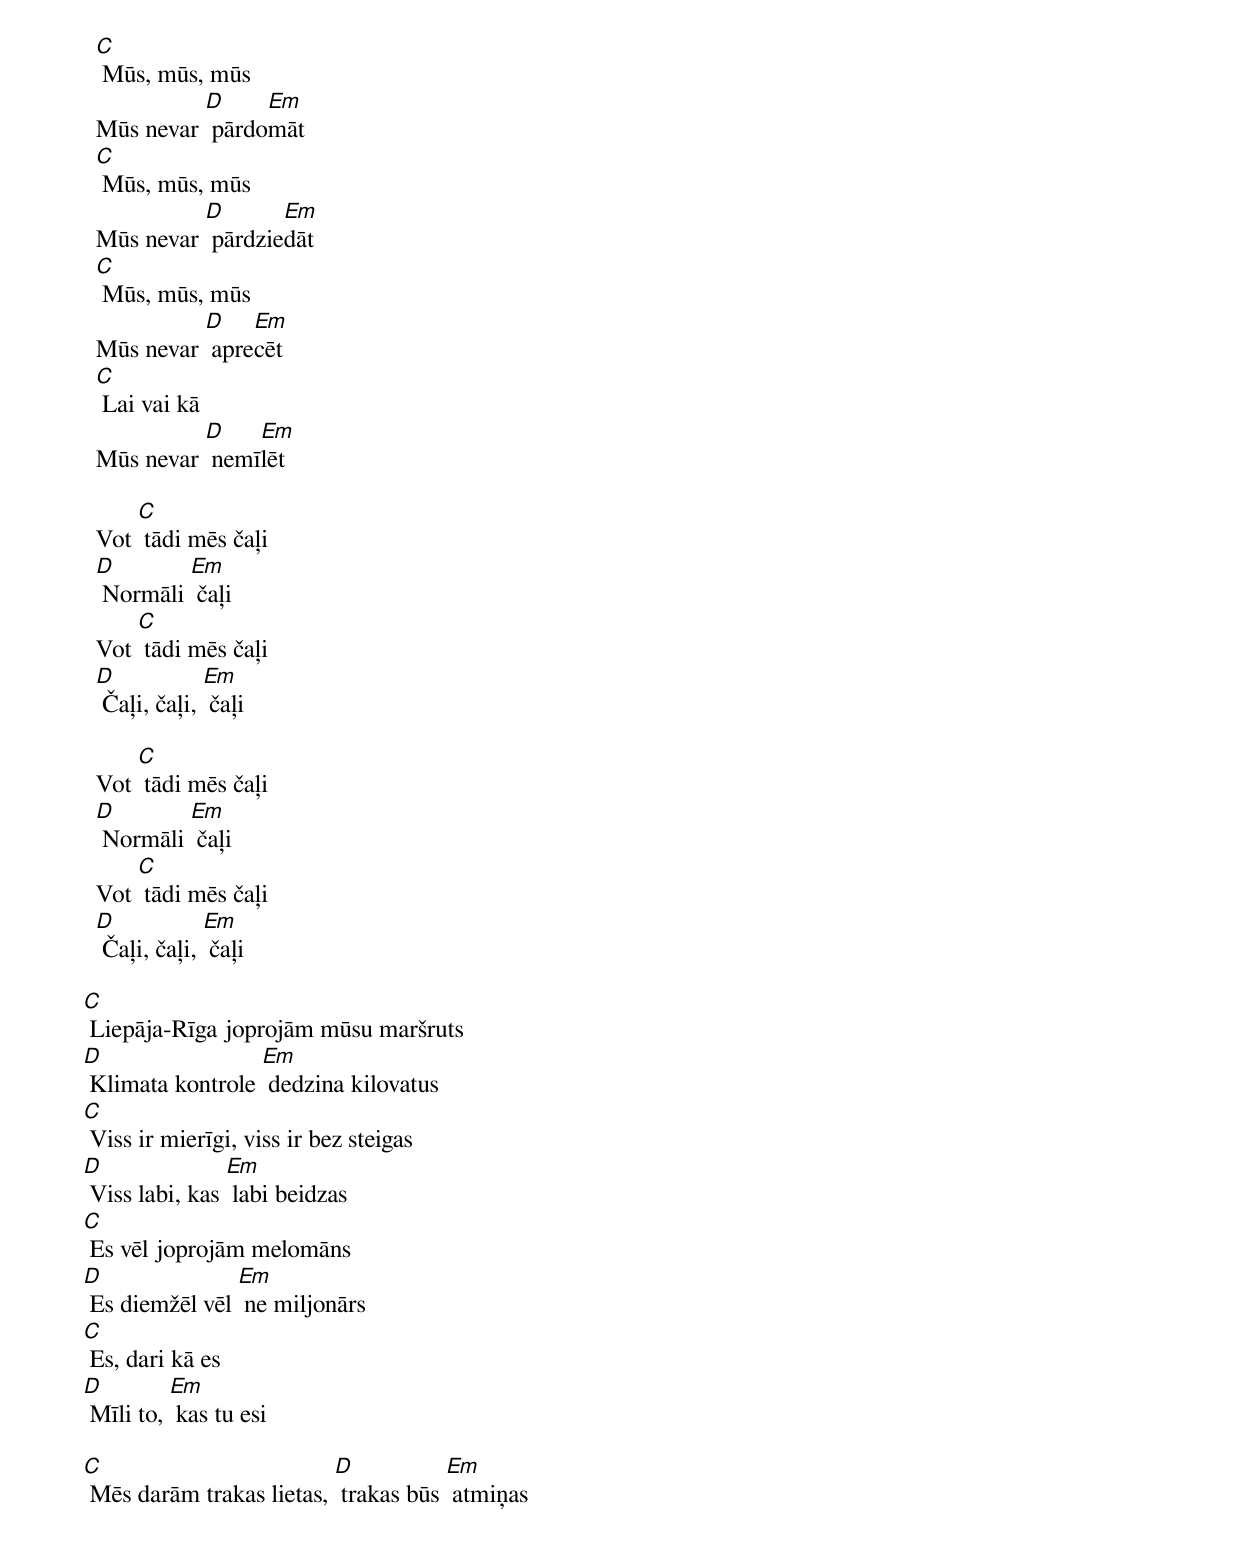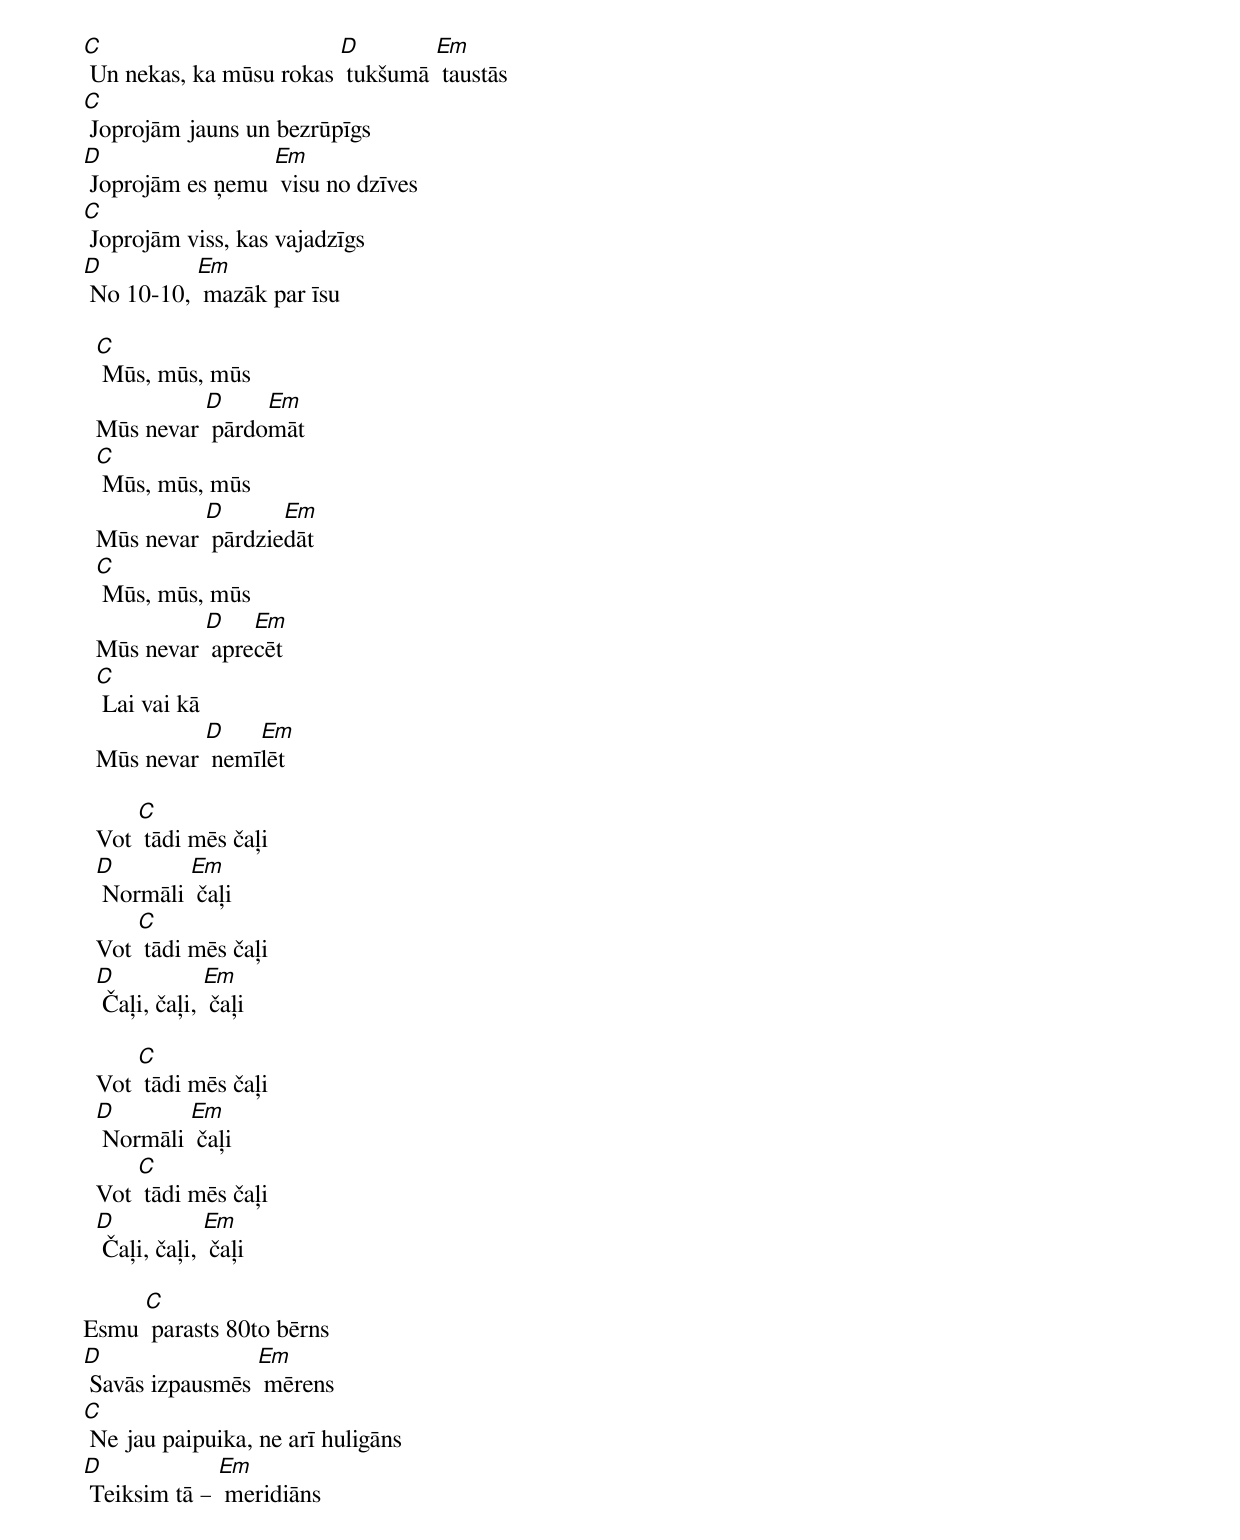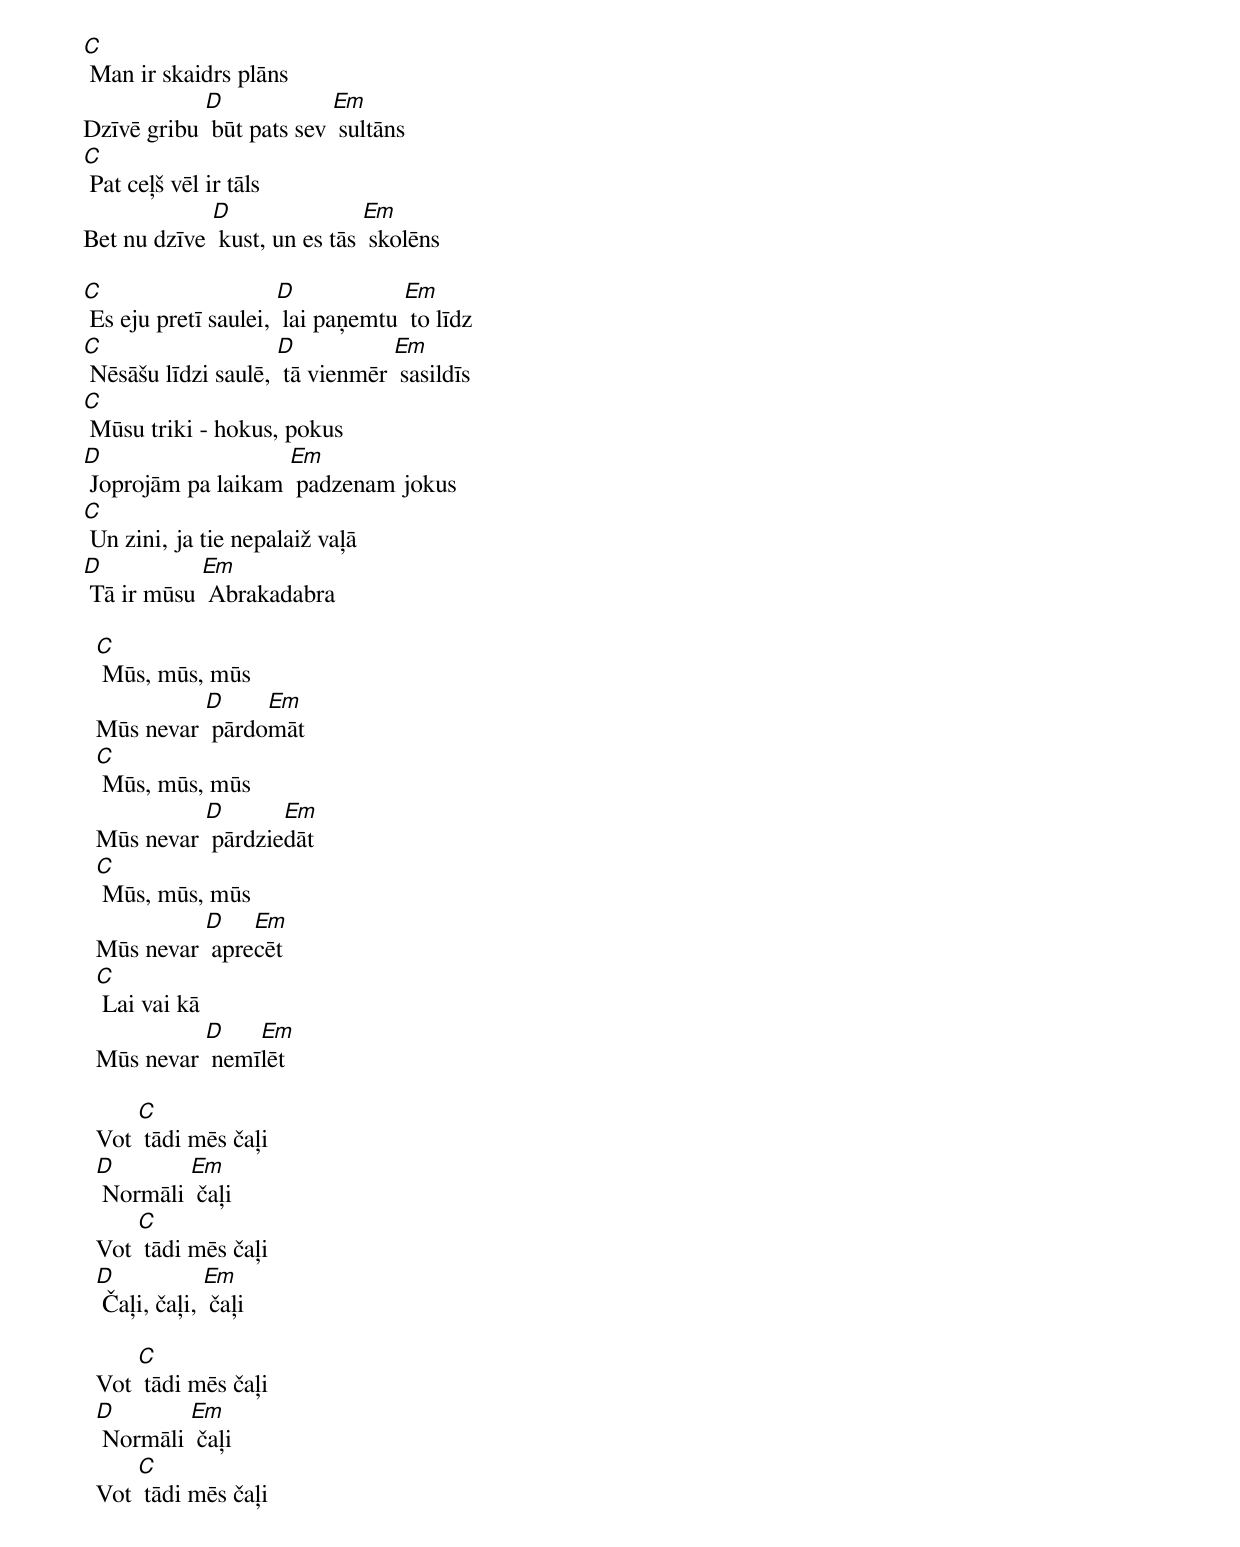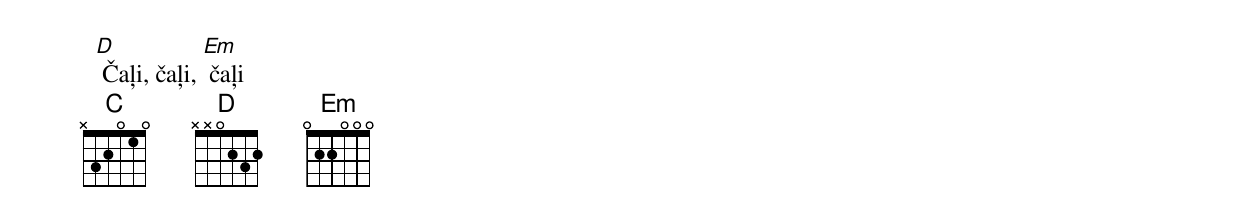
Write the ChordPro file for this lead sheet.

  [C] Mūs, mūs, mūs
  Mūs nevar [D] pārdo[Em]māt
  [C] Mūs, mūs, mūs
  Mūs nevar [D] pārdzie[Em]dāt
  [C] Mūs, mūs, mūs
  Mūs nevar [D] apre[Em]cēt
  [C] Lai vai kā
  Mūs nevar [D] nemī[Em]lēt

  Vot [C] tādi mēs čaļi
  [D] Normāli [Em] čaļi
  Vot [C] tādi mēs čaļi
  [D] Čaļi, čaļi, [Em] čaļi

  Vot [C] tādi mēs čaļi
  [D] Normāli [Em] čaļi
  Vot [C] tādi mēs čaļi
  [D] Čaļi, čaļi, [Em] čaļi

[C] Liepāja-Rīga joprojām mūsu maršruts
[D] Klimata kontrole [Em] dedzina kilovatus
[C] Viss ir mierīgi, viss ir bez steigas
[D] Viss labi, kas [Em] labi beidzas
[C] Es vēl joprojām melomāns
[D] Es diemžēl vēl [Em] ne miljonārs
[C] Es, dari kā es
[D] Mīli to, [Em] kas tu esi

[C] Mēs darām trakas lietas, [D] trakas būs [Em] atmiņas
[C] Un nekas, ka mūsu rokas [D] tukšumā [Em] taustās
[C] Joprojām jauns un bezrūpīgs
[D] Joprojām es ņemu [Em] visu no dzīves
[C] Joprojām viss, kas vajadzīgs
[D] No 10-10, [Em] mazāk par īsu

  [C] Mūs, mūs, mūs
  Mūs nevar [D] pārdo[Em]māt
  [C] Mūs, mūs, mūs
  Mūs nevar [D] pārdzie[Em]dāt
  [C] Mūs, mūs, mūs
  Mūs nevar [D] apre[Em]cēt
  [C] Lai vai kā
  Mūs nevar [D] nemī[Em]lēt

  Vot [C] tādi mēs čaļi
  [D] Normāli [Em] čaļi
  Vot [C] tādi mēs čaļi
  [D] Čaļi, čaļi, [Em] čaļi

  Vot [C] tādi mēs čaļi
  [D] Normāli [Em] čaļi
  Vot [C] tādi mēs čaļi
  [D] Čaļi, čaļi, [Em] čaļi

Esmu [C] parasts 80to bērns
[D] Savās izpausmēs [Em] mērens
[C] Ne jau paipuika, ne arī huligāns
[D] Teiksim tā – [Em] meridiāns
[C] Man ir skaidrs plāns
Dzīvē gribu [D] būt pats sev [Em] sultāns
[C] Pat ceļš vēl ir tāls
Bet nu dzīve [D] kust, un es tās [Em] skolēns

[C] Es eju pretī saulei, [D] lai paņemtu [Em] to līdz
[C] Nēsāšu līdzi saulē, [D] tā vienmēr [Em] sasildīs
[C] Mūsu triki - hokus, pokus
[D] Joprojām pa laikam [Em] padzenam jokus
[C] Un zini, ja tie nepalaiž vaļā
[D] Tā ir mūsu [Em] Abrakadabra

  [C] Mūs, mūs, mūs
  Mūs nevar [D] pārdo[Em]māt
  [C] Mūs, mūs, mūs
  Mūs nevar [D] pārdzie[Em]dāt
  [C] Mūs, mūs, mūs
  Mūs nevar [D] apre[Em]cēt
  [C] Lai vai kā
  Mūs nevar [D] nemī[Em]lēt

  Vot [C] tādi mēs čaļi
  [D] Normāli [Em] čaļi
  Vot [C] tādi mēs čaļi
  [D] Čaļi, čaļi, [Em] čaļi

  Vot [C] tādi mēs čaļi
  [D] Normāli [Em] čaļi
  Vot [C] tādi mēs čaļi
  [D] Čaļi, čaļi, [Em] čaļi
